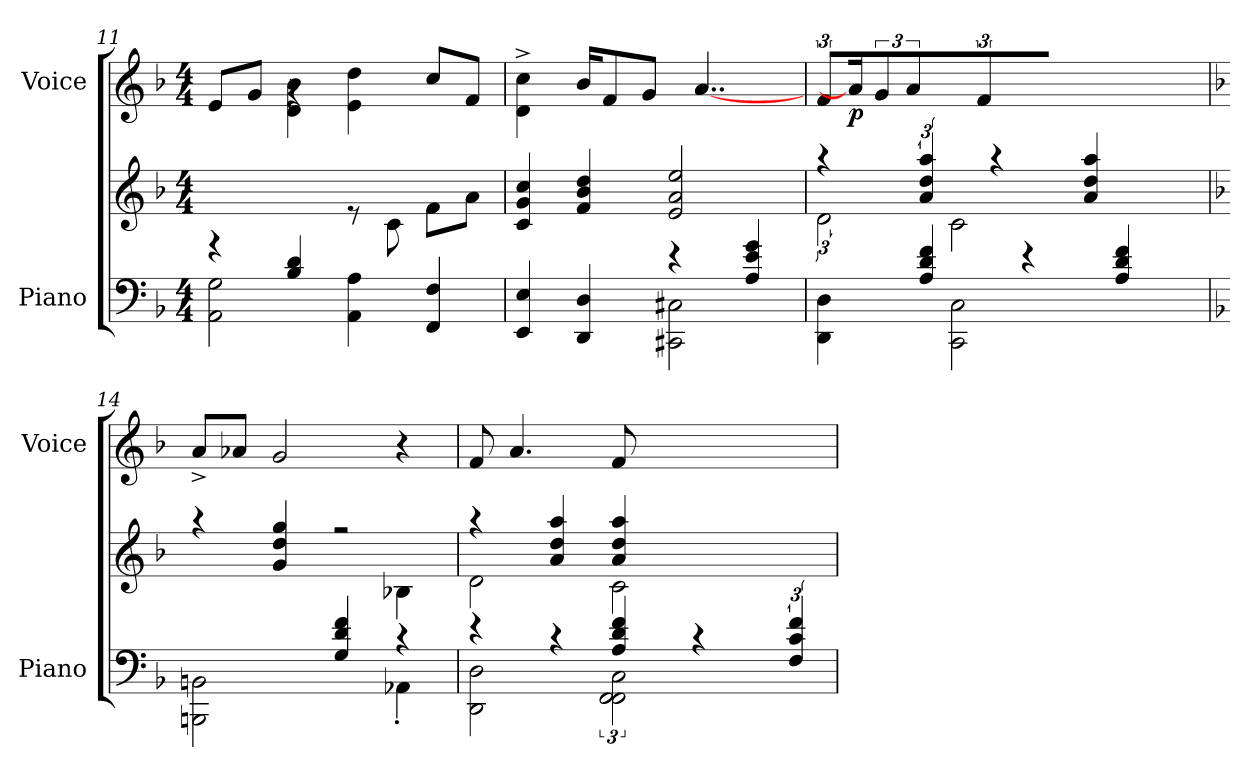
**kern	**kern	**kern	**dynam
*part2	*part2	*part1	*part1
*staff3	*staff2	*staff1	*staff1
*I"Piano	*	*I"Voice	*
*I'Piano	*	*I'Voice	*
!!LO:LB:g=z
*clefF4	*clefG2	*clefG2	*
*k[b-]	*k[b-]	*k[b-]	*
*M4/4	*M4/4	*M4/4	*
=11	=11	=11	=11
*^	*	*^	*
4rg	2AA\ 2G\	2ryy	8e/L	4ryy	.
.	.	.	8g/J	.	.
4B-/ 4d/	.	.	4rg	4d\ 4b-\	.
2ryy	4AA\ 4A\	8re	4e\ 4dd\	2ryy	.
.	.	8c\	.	.	.
.	4FF/ 4F/	8f\L	8cc/L	.	.
.	.	8a\J	8f/J	.	.
*	*	*	*v	*v	*
=12	=12	=12	=12	=12
4EE/ 4E/	2ryy	4c/ 4g/ 4cc/	4d\^> 4cc\^>	.
4DD/ 4D/	.	4f/ 4b-/ 4dd/	16b-/KL	.
.	.	.	8f/	.
.	.	.	8g/J	.
4rd	2CC#X\ 2C#X\	2e/ 2a/ 2ee/	.	.
.	.	.	[4..a/	.
4A/ 4e/ 4g/	.	.	.	.
=13	=13	=13	=13	=13
*	*	*^	*	*
4DD\ 4D\	3ryy	4rgg	3d\	12f/L	.
!	!	!	!	!	!LO:DY:b
.	.	.	.	16a/K]	p
.	.	.	.	12g/J	.
.	.	.	.	6a/	.
4A/ 4d/ 4f/	.	6a/ 6dd/ 6aa/	.	.	.
.	2CC\ 2C\	.	2c\	.	.
.	.	.	.	6f/	.
.	.	4rgg	.	.	.
4rd	.	.	.	.	.
.	.	.	.	4..ryy	.
.	.	4a/ 4dd/ 4aa/	.	.	.
4A/ 4d/ 4f/	.	.	.	.	.
.	6ryy	.	12ryy	.	.
.	.	12ryy	12ryy	.	.
!!LO:PB:g=z
=14	=14	=14	=14	=14	=14
*k[b-]	*	*k[b-]	*	*k[b-]	*
2BBBn\ 2BBn\	2.ryy	4rgg	2.ryy	8a^</L	.
.	.	.	.	8a-X/J	.
.	.	4g/ 4dd/ 4gg/	.	2g/	.
4G/ 4d/ 4f/	.	2rgg	.	.	.
4rB	4AA-X'>\	.	4B-X\	4ra	.
=15	=15	=15	=15	=15	=15
4rd	2DD\ 2D\	4rgg	2d\	8f/	.
.	.	.	.	4.a/	.
4rB	.	4a/ 4dd/ 4aa/	.	.	.
4A/ 4d/ 4f/	3FF\ 3FF\ 3C\	4a/ 4dd/ 4aa/	2c\	8f/	.
.	.	.	.	24%13ryy	.
4rc	.	6ryy	.	.	.
.	3ryy	.	.	.	.
.	.	4ryy	.	.	.
6F/ 6c/ 6f/	.	.	6ryy	.	.
*v	*v	*	*	*	*
*	*v	*v	*	*
=	=	=	=
*-	*-	*-	*-
